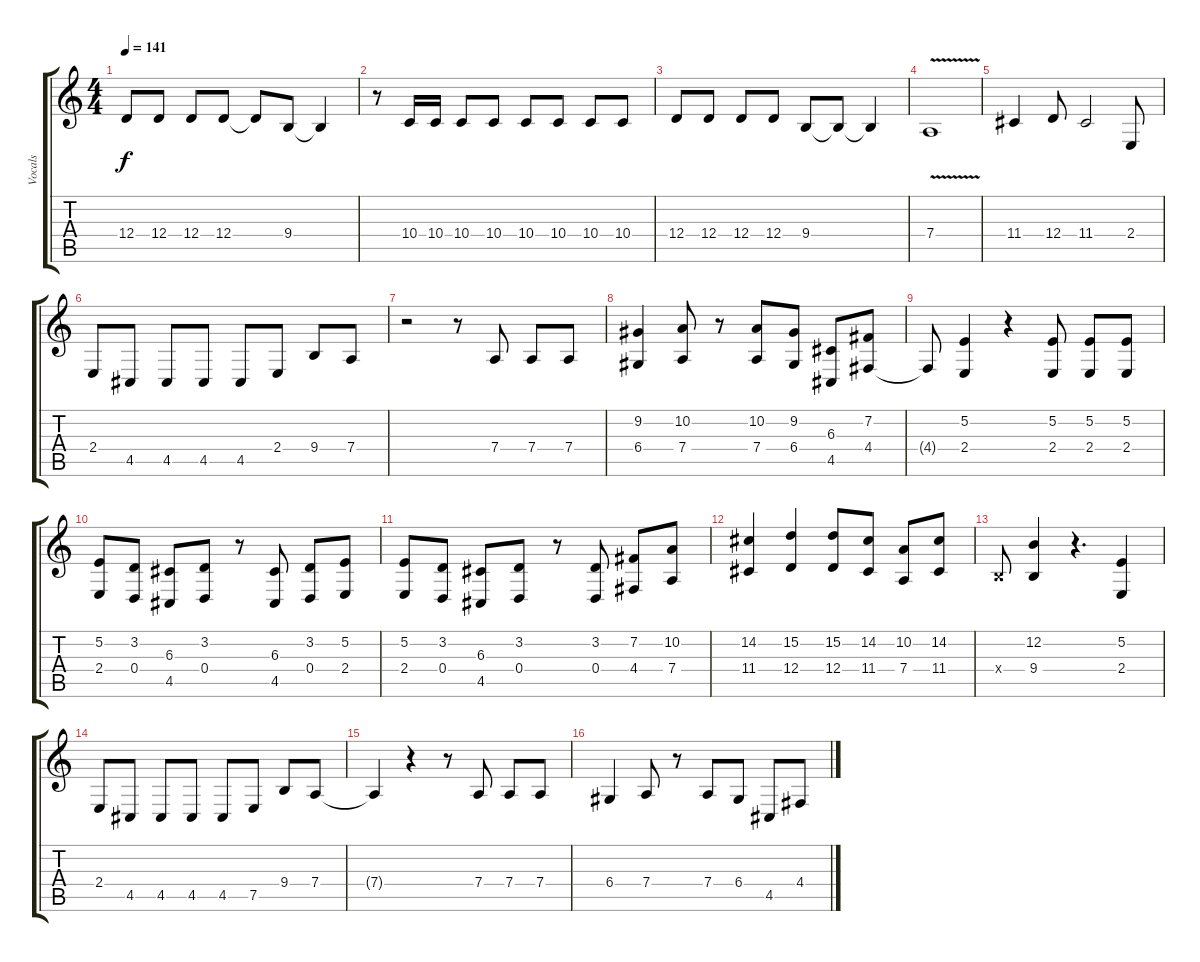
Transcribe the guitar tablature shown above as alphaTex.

\track ("Vocals" "Vocals") {instrument violin}
\staff {score tabs}
\tuning (E4 B3 G3 D3 A2 E2) {hide}
\ts (4 4)
\tempo 141
\clef g2
\ks c
12.4.8{dy f} 12.4.8 12.4.8 12.4.8 12.4{t}.8 9.4.8 9.4{t}.4 |
r.8 10.4.16 10.4.16 10.4.8 10.4.8 10.4.8 10.4.8 10.4.8 10.4.8 |
12.4.8 12.4.8 12.4.8 12.4.8 9.4.8 9.4{t}.8 9.4{t}.4 |
7.4{v}.1 |
11.4.4 12.4.8 11.4.2 2.4.8 |
2.4.8 4.5.8 4.5.8 4.5.8 4.5.8 2.4.8 9.4.8 7.4.8 |
r.2 r.8 7.4.8 7.4.8 7.4.8 |
(9.2 6.4).4 (10.2 7.4).8 r.8 (10.2 7.4).8 (9.2 6.4).8 (6.3 4.5).8 (7.2 4.4).8 |
4.4{t}.8 (5.2 2.4).4 r.4 (5.2 2.4).8 (5.2 2.4).8 (5.2 2.4).8 |
(5.2 2.4).8 (3.2 0.4).8 (6.3 4.5).8 (3.2 0.4).8 r.8 (6.3 4.5).8 (3.2 0.4).8 (5.2 2.4).8 |
(5.2 2.4).8 (3.2 0.4).8 (6.3 4.5).8 (3.2 0.4).8 r.8 (3.2 0.4).8 (7.2 4.4).8 (10.2 7.4).8 |
(14.2 11.4).4 (15.2 12.4).4 (15.2 12.4).8 (14.2 11.4).8 (10.2 7.4).8 (14.2 11.4).8 |
9.4{x}.8 (12.2 9.4).4 r.4{d} (5.2 2.4).4 |
2.4.8 4.5.8 4.5.8 4.5.8 4.5.8 7.5.8 9.4.8 7.4.8 |
7.4{t}.4 r.4 r.8 7.4.8 7.4.8 7.4.8 |
6.4.4 7.4.8 r.8 7.4.8 6.4.8 4.5.8 4.4.8
